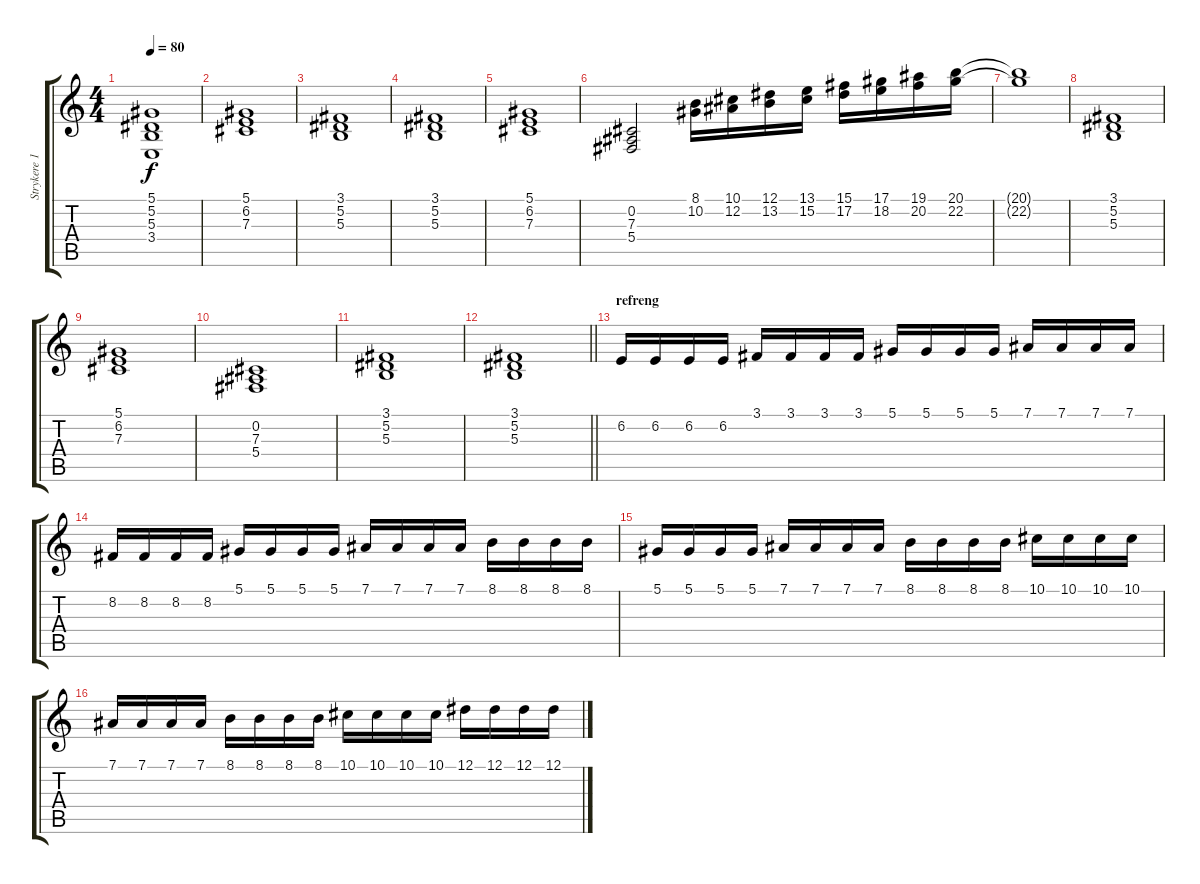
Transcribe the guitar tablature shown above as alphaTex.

\track ("Strykere 1" "Strykere 1") {instrument stringensemble1}
\staff {score tabs}
\tuning (Eb4 Bb3 Gb3 Db3 Ab2 Eb2) {hide}
\ts (4 4)
\tempo 80
\clef g2
\ks c
(5.1 5.2 5.3 3.4).1{dy f} |
(5.1 6.2 7.3).1 |
(3.1 5.2 5.3).1 |
(3.1 5.2 5.3).1 |
(5.1 6.2 7.3).1 |
(0.2 7.3 5.4).2{volume 16} (8.1 10.2).16 (10.1 12.2).16 (12.1 13.2).16 (13.1 15.2).16 (15.1 17.2).16 (17.1 18.2).16 (19.1 20.2).16 (20.1 22.2).16 |
(20.1{t} 22.2{t}).1 |
(3.1 5.2 5.3).1{volume 14} |
(5.1 6.2 7.3).1 |
(0.2 7.3 5.4).1 |
(3.1 5.2 5.3).1 |
\barLineRight lightlight
(3.1 5.2 5.3).1 |
\section ("" "refreng")
6.2.16 6.2.16 6.2.16 6.2.16 3.1.16 3.1.16 3.1.16 3.1.16 5.1.16 5.1.16 5.1.16 5.1.16 7.1.16 7.1.16 7.1.16 7.1.16 |
8.2.16 8.2.16 8.2.16 8.2.16 5.1.16 5.1.16 5.1.16 5.1.16 7.1.16 7.1.16 7.1.16 7.1.16 8.1.16 8.1.16 8.1.16 8.1.16 |
5.1.16 5.1.16 5.1.16 5.1.16 7.1.16 7.1.16 7.1.16 7.1.16 8.1.16 8.1.16 8.1.16 8.1.16 10.1.16 10.1.16 10.1.16 10.1.16 |
7.1.16 7.1.16 7.1.16 7.1.16 8.1.16 8.1.16 8.1.16 8.1.16 10.1.16 10.1.16 10.1.16 10.1.16 12.1.16 12.1.16 12.1.16 12.1.16
